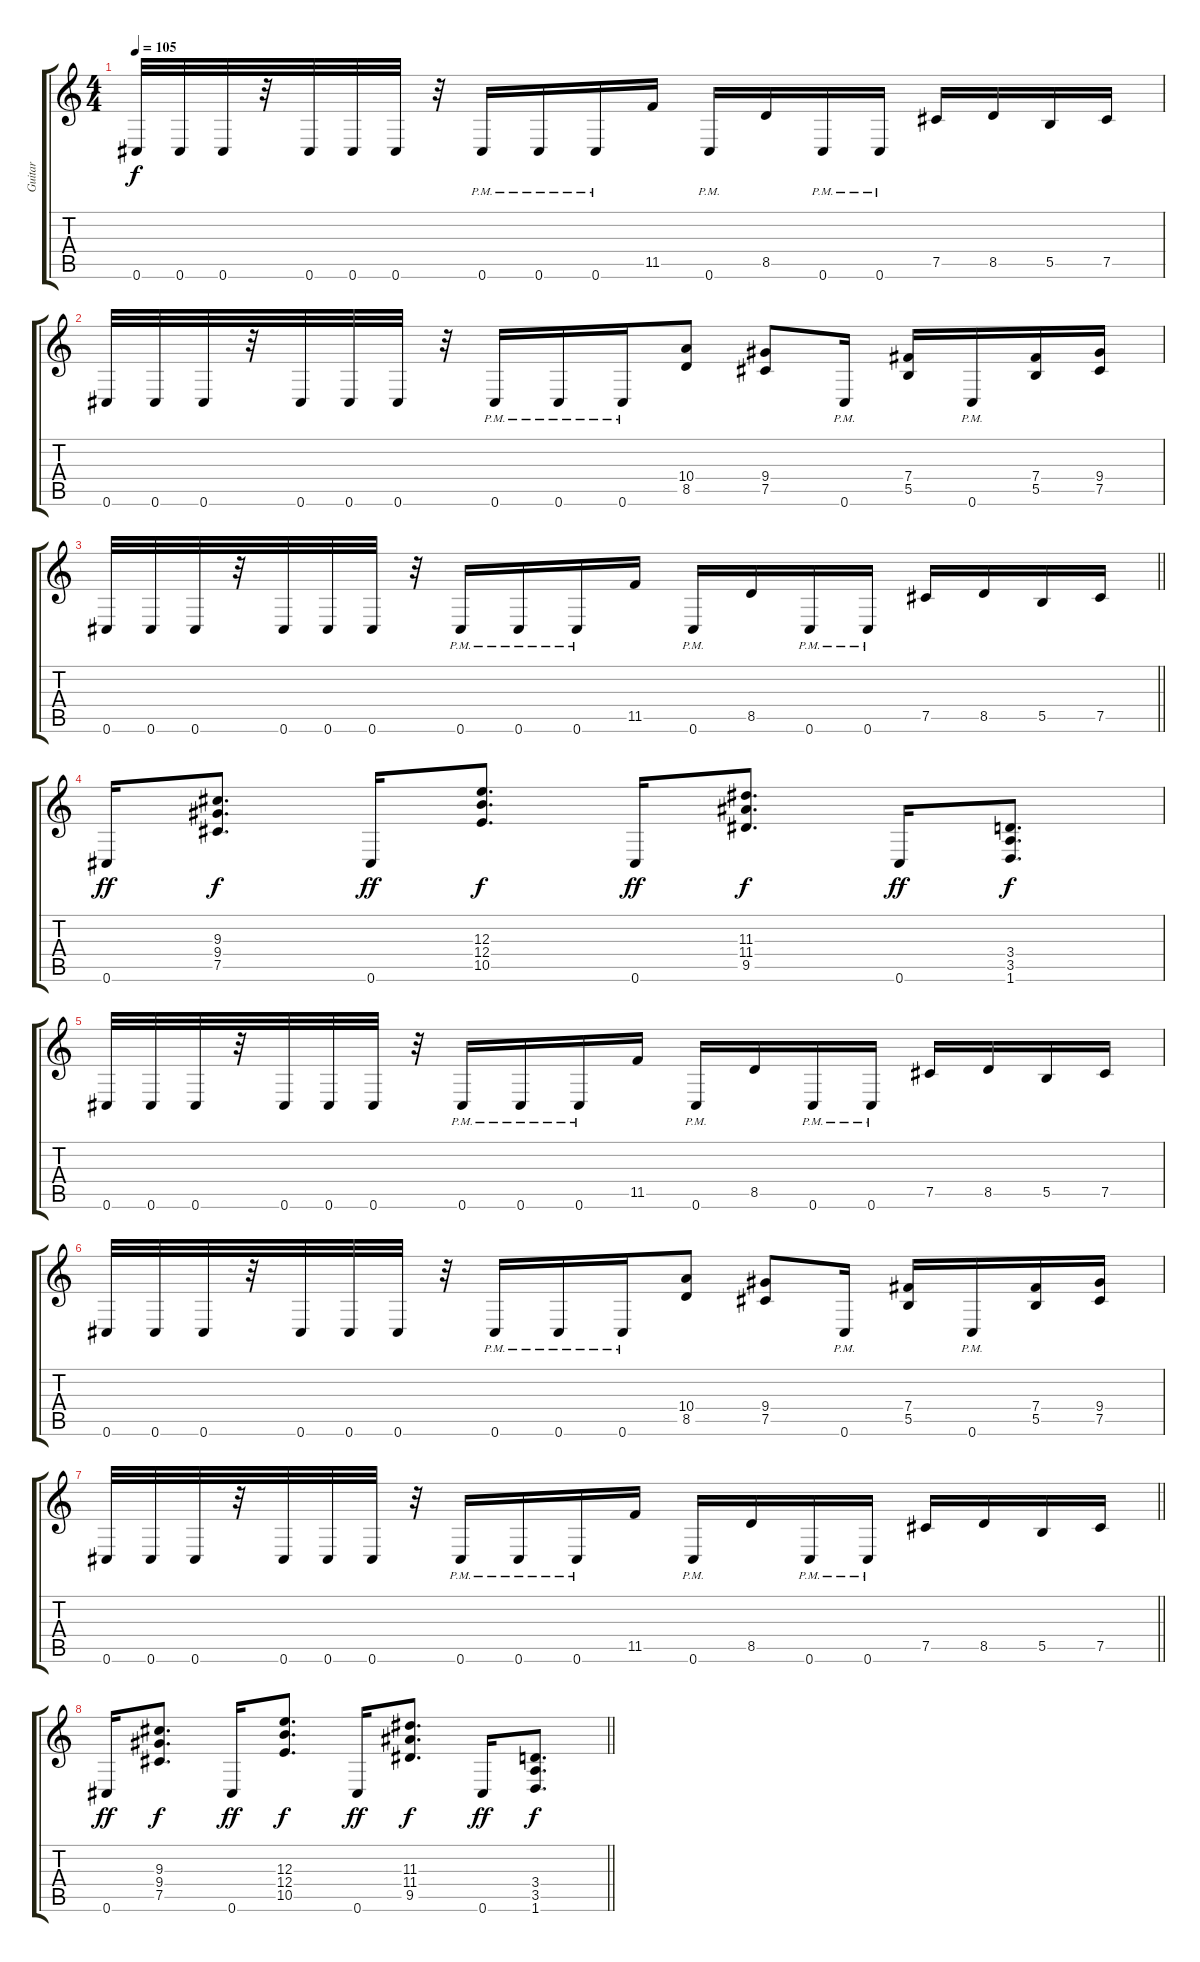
\track ("Guitar" "Guitar") {instrument distortionguitar}
\staff {score tabs}
\tuning (Db4 Ab3 E3 B2 Gb2 Db2) {hide}
\ts (4 4)
\tempo 105
\clef g2
\ks c
0.6.32{dy f} 0.6.32 0.6.32 r.32 0.6.32 0.6.32 0.6.32 r.32 0.6{pm}.16 0.6{pm}.16 0.6{pm}.16 11.5.16 0.6{pm}.16 8.5.16 0.6{pm}.16 0.6{pm}.16 7.5.16 8.5.16 5.5.16 7.5.16 |
0.6.32 0.6.32 0.6.32 r.32 0.6.32 0.6.32 0.6.32 r.32 0.6{pm}.16 0.6{pm}.16 0.6{pm}.16 (10.4 8.5).8 (9.4 7.5).8 0.6{pm}.16 (7.4 5.5).16 0.6{pm}.16 (7.4 5.5).16 (9.4 7.5).16 |
\barLineRight lightlight
0.6.32 0.6.32 0.6.32 r.32 0.6.32 0.6.32 0.6.32 r.32 0.6{pm}.16 0.6{pm}.16 0.6{pm}.16 11.5.16 0.6{pm}.16 8.5.16 0.6{pm}.16 0.6{pm}.16 7.5.16 8.5.16 5.5.16 7.5.16 |
0.6.16{dy ff} (9.3 9.4 7.5).8{d dy f} 0.6.16{dy ff} (12.3 12.4 10.5).8{d dy f} 0.6.16{dy ff} (11.3 11.4 9.5).8{d dy f} 0.6.16{dy ff} (3.4 3.5 1.6).8{d dy f} |
0.6.32 0.6.32 0.6.32 r.32 0.6.32 0.6.32 0.6.32 r.32 0.6{pm}.16 0.6{pm}.16 0.6{pm}.16 11.5.16 0.6{pm}.16 8.5.16 0.6{pm}.16 0.6{pm}.16 7.5.16 8.5.16 5.5.16 7.5.16 |
0.6.32 0.6.32 0.6.32 r.32 0.6.32 0.6.32 0.6.32 r.32 0.6{pm}.16 0.6{pm}.16 0.6{pm}.16 (10.4 8.5).8 (9.4 7.5).8 0.6{pm}.16 (7.4 5.5).16 0.6{pm}.16 (7.4 5.5).16 (9.4 7.5).16 |
\barLineRight lightlight
0.6.32 0.6.32 0.6.32 r.32 0.6.32 0.6.32 0.6.32 r.32 0.6{pm}.16 0.6{pm}.16 0.6{pm}.16 11.5.16 0.6{pm}.16 8.5.16 0.6{pm}.16 0.6{pm}.16 7.5.16 8.5.16 5.5.16 7.5.16 |
\barLineRight lightlight
0.6.16{dy ff} (9.3 9.4 7.5).8{d dy f} 0.6.16{dy ff} (12.3 12.4 10.5).8{d dy f} 0.6.16{dy ff} (11.3 11.4 9.5).8{d dy f} 0.6.16{dy ff} (3.4 3.5 1.6).8{d dy f}
